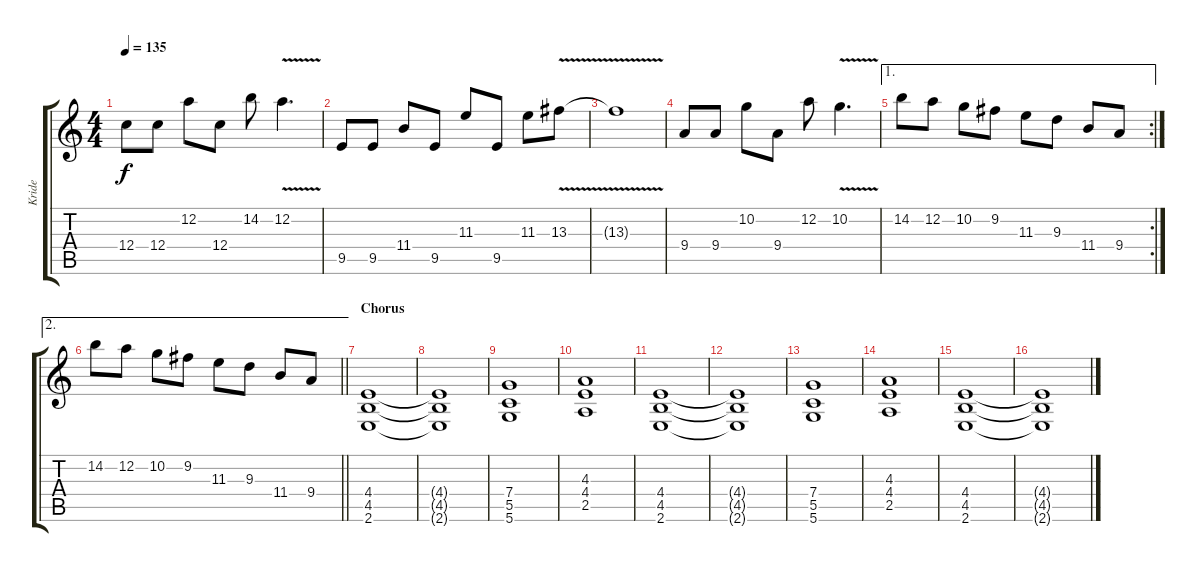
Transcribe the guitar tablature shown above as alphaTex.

\track ("Kride" "Kride") {instrument distortionguitar}
\staff {score tabs}
\tuning (D4 A3 F3 C3 G2 D2) {hide}
\ts (4 4)
\tempo 135
\clef g2
\ks c
12.4.8{dy f} 12.4.8 12.2.8 12.4.8 14.2.8 12.2{v}.4{d} |
9.5.8 9.5.8 11.4.8 9.5.8 11.3.8 9.5.8 11.3.8 13.3{v}.8 |
13.3{t}.1 |
9.4.8 9.4.8 10.2.8 9.4.8 12.2.8 10.2{v}.4{d} |
\ae 1
\rc 2
14.2.8 12.2.8 10.2.8 9.2.8 11.3.8 9.3.8 11.4.8 9.4.8 |
\ae 2
\barLineRight lightlight
14.2.8 12.2.8 10.2.8 9.2.8 11.3.8 9.3.8 11.4.8 9.4.8 |
\section ("" "Chorus")
(4.4 4.5 2.6).1 |
(4.4{t} 4.5{t} 2.6{t}).1 |
(7.4 5.5 5.6).1 |
(4.3 4.4 2.5).1 |
(4.4 4.5 2.6).1 |
(4.4{t} 4.5{t} 2.6{t}).1 |
(7.4 5.5 5.6).1 |
(4.3 4.4 2.5).1 |
(4.4 4.5 2.6).1 |
(4.4{t} 4.5{t} 2.6{t}).1
